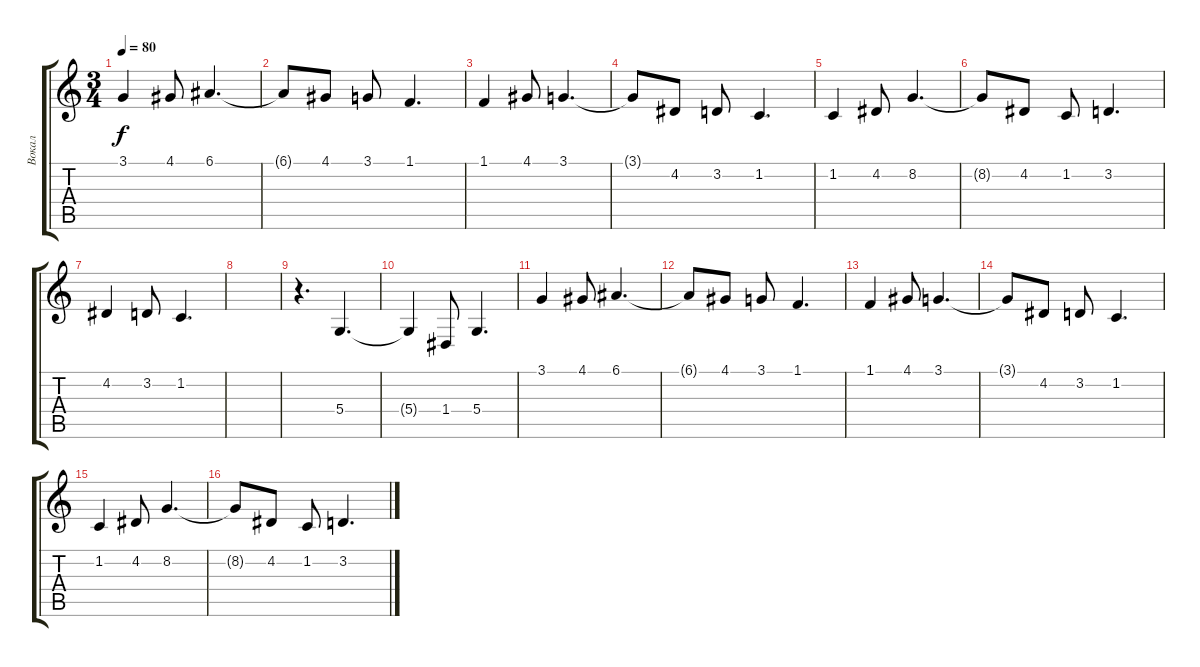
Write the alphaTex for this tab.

\track ("Вокал" "Вокал") {instrument lead3calliope}
\staff {score tabs}
\tuning (E4 B3 G3 D3 A2 E2) {hide}
\ts (3 4)
\tempo 80
\clef g2
\ks c
3.1.4{dy f} 4.1.8 6.1.4{d} |
6.1{t}.8 4.1.8 3.1.8 1.1.4{d} |
1.1.4 4.1.8 3.1.4{d} |
3.1{t}.8 4.2.8 3.2.8 1.2.4{d} |
1.2.4 4.2.8 8.2.4{d} |
8.2{t}.8 4.2.8 1.2.8 3.2.4{d} |
4.2.4 3.2.8 1.2.4{d} |
|
r.4{d} 5.4.4{d} |
5.4{t}.4 1.4.8 5.4.4{d} |
3.1.4 4.1.8 6.1.4{d} |
6.1{t}.8 4.1.8 3.1.8 1.1.4{d} |
1.1.4 4.1.8 3.1.4{d} |
3.1{t}.8 4.2.8 3.2.8 1.2.4{d} |
1.2.4 4.2.8 8.2.4{d} |
8.2{t}.8 4.2.8 1.2.8 3.2.4{d}
